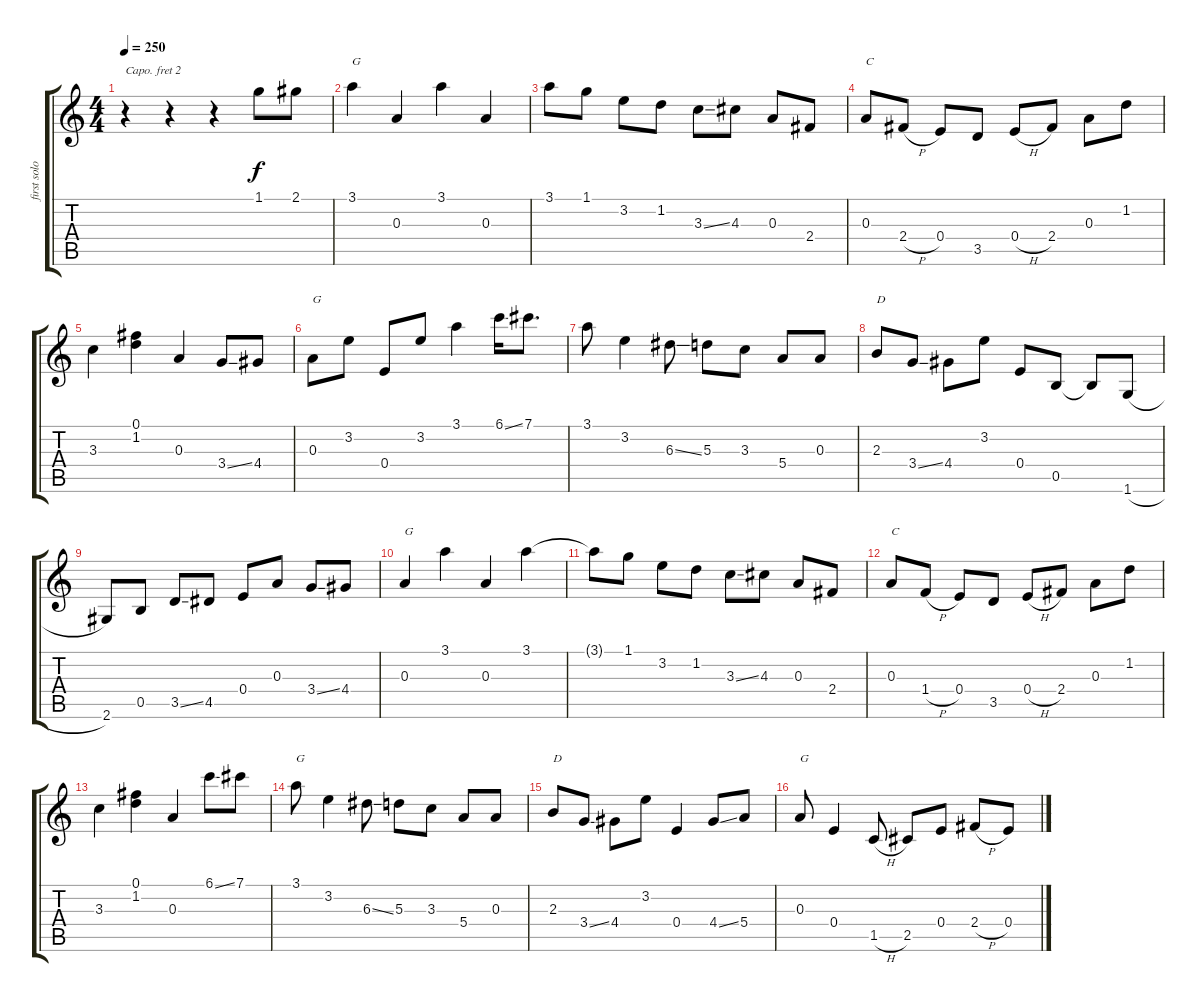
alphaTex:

\track ("first solo" "first solo") {instrument acousticguitarsteel}
\staff {score tabs}
\capo 2
\tuning (E4 B3 G3 D3 A2 E2) {hide}
\ts (4 4)
\tempo 250
\clef g2
\ks c
r.4{dy f instrument acousticguitarsteel} r.4 r.4 1.1.8 2.1.8 |
3.1.4{txt "G"} 0.3.4 3.1.4 0.3.4 |
3.1.8 1.1.8 3.2.8 1.2.8 3.3{ss}.8 4.3.8 0.3.8 2.4.8 |
0.3.8{txt "C"} 2.4{h}.8 0.4.8 3.5.8 0.4{h}.8 2.4.8 0.3.8 1.2.8 |
3.3.4 (0.1 1.2).4 0.3.4 3.4{ss}.8 4.4.8 |
0.3.8{txt "G"} 3.2.8 0.4.8 3.2.8 3.1.4 6.1{ss}.16 7.1.8{d} |
3.1.8 3.2.4 6.3{ss}.8 5.3.8 3.3.8 5.4.8 0.3.8 |
2.3.8{txt "D"} 3.4{ss}.8 4.4.8 3.2.8 0.4.8 0.5.8 0.5{t}.8 1.6{h}.8 |
2.6.8 0.5.8 3.5{ss}.8 4.5.8 0.4.8 0.3.8 3.4{ss}.8 4.4.8 |
0.3.4{txt "G"} 3.1.4 0.3.4 3.1.4 |
3.1{t}.8 1.1.8 3.2.8 1.2.8 3.3{ss}.8 4.3.8 0.3.8 2.4.8 |
0.3.8{txt "C"} 1.4{h}.8 0.4.8 3.5.8 0.4{h}.8 2.4.8 0.3.8 1.2.8 |
3.3.4 (0.1 1.2).4 0.3.4 6.1{ss}.8 7.1.8 |
3.1.8{txt "G"} 3.2.4 6.3{ss}.8 5.3.8 3.3.8 5.4.8 0.3.8 |
2.3.8{txt "D"} 3.4{ss}.8 4.4.8 3.2.8 0.4.4 4.4{ss}.8 5.4.8 |
0.3.8{txt "G"} 0.4.4 1.5{h}.8 2.5.8 0.4.8 2.4{h}.8 0.4.8
